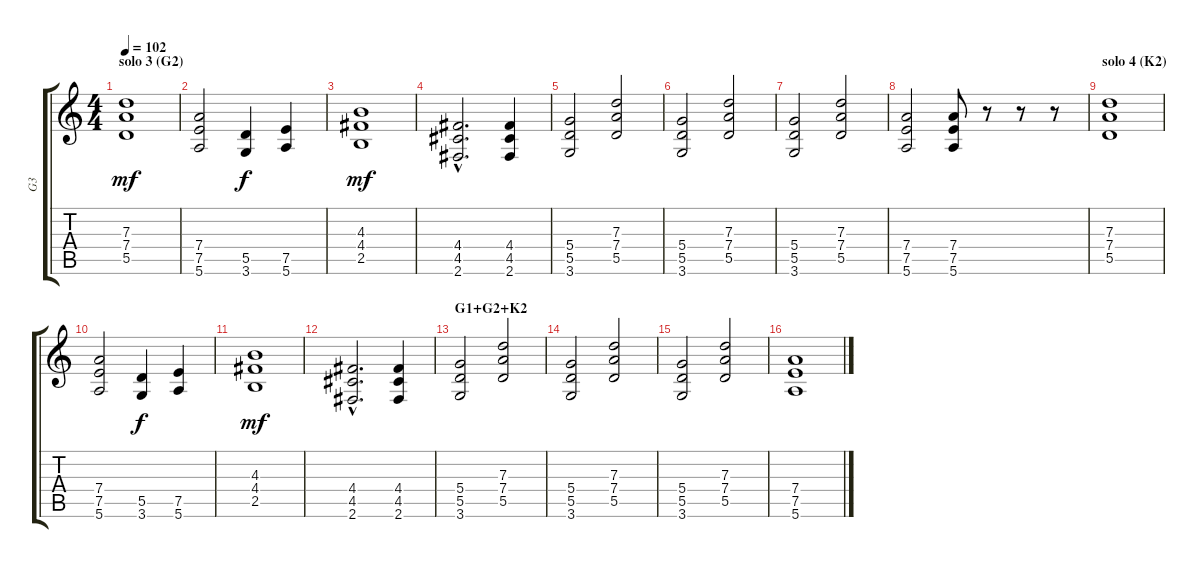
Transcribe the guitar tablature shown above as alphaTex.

\track ("G3" "G3") {instrument distortionguitar}
\staff {score tabs}
\tuning (E4 B3 G3 D3 A2 E2) {hide}
\ts (4 4)
\section ("" "solo 3 (G2)")
\tempo 102
\clef g2
\ks c
(7.3 7.4 5.5).1{dy mf} |
(7.4 7.5 5.6).2 (5.5 3.6).4{dy f} (7.5 5.6).4 |
(4.3 4.4 2.5).1{dy mf} |
(4.4{hac} 4.5{hac} 2.6{hac}).2{d} (4.4 4.5 2.6).4 |
(5.4 5.5 3.6).2 (7.3 7.4 5.5).2 |
(5.4 5.5 3.6).2 (7.3 7.4 5.5).2 |
(5.4 5.5 3.6).2 (7.3 7.4 5.5).2 |
(7.4 7.5 5.6).2 (7.4 7.5 5.6).8 r.8 r.8 r.8 |
\section ("" "solo 4 (K2)")
(7.3 7.4 5.5).1 |
(7.4 7.5 5.6).2 (5.5 3.6).4{dy f} (7.5 5.6).4 |
(4.3 4.4 2.5).1{dy mf} |
(4.4{hac} 4.5{hac} 2.6{hac}).2{d} (4.4 4.5 2.6).4 |
\section ("" "G1+G2+K2")
(5.4 5.5 3.6).2 (7.3 7.4 5.5).2 |
(5.4 5.5 3.6).2 (7.3 7.4 5.5).2 |
(5.4 5.5 3.6).2 (7.3 7.4 5.5).2 |
(7.4 7.5 5.6).1
